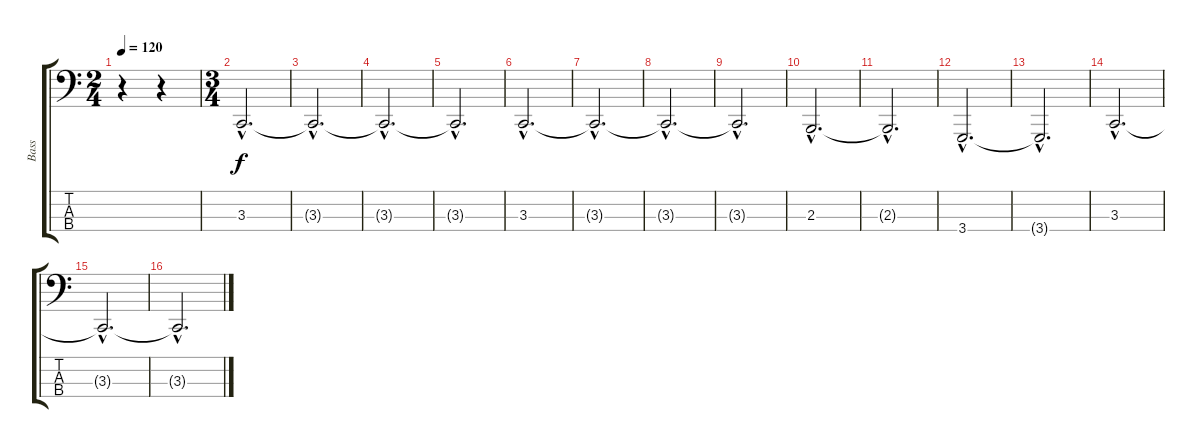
\track ("Bass" "Bass") {instrument slapbass2}
\staff {score tabs}
\tuning (G2 D2 A0 E0) {hide}
\ts (2 4)
\tempo 120
\clef f4
\ks c
r.4{dy f instrument slapbass2} r.4 |
\ts (3 4)
3.3{hac}.2{d} |
3.3{hac t}.2{d} |
3.3{hac t}.2{d} |
3.3{hac t}.2{d} |
3.3{hac}.2{d} |
3.3{hac t}.2{d} |
3.3{hac t}.2{d} |
3.3{hac t}.2{d} |
2.3{hac}.2{d} |
2.3{hac t}.2{d} |
3.4{hac}.2{d} |
3.4{hac t}.2{d} |
3.3{hac}.2{d} |
3.3{hac t}.2{d} |
3.3{hac t}.2{d}
